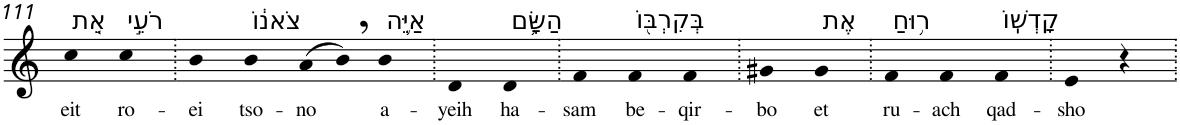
**kern	**text
*part1	*part1
*staff1	*staff1
*I"Piano	*
*I'Pno	*
!!LO:PB:g=z
*clefG2	*
*k[]	*
=111	=111
!LO:TX:a:t=אֵ֚ת	!
!	!LO:LY:b
4cc	eit
!LO:TX:a:t=רֹעֵ֣י	!
!	!LO:LY:b
4cc	ro-
=112.	=112.
!	!LO:LY:b
4b	-ei
!LO:TX:a:t=צֹאנ֔וֹ	!
!	!LO:LY:b
4b	tso-
!	!LO:LY:b
(8a	-no
8b,)	.
!LO:TX:a:t=אַיֵּ֛ה	!
!	!LO:LY:b
4b	a-
=113.	=113.
!	!LO:LY:b
4d	-yeih
!LO:TX:a:t=הַשָּׂ֥ם	!
!	!LO:LY:b
4d	ha-
=114.	=114.
!	!LO:LY:b
4f	-sam
!LO:TX:a:t=בְּקִרְבּ֖וֹ	!
!	!LO:LY:b
4f	be-
!	!LO:LY:b
4f	-qir-
=115.	=115.
!	!LO:LY:b
4g#X	-bo
!LO:TX:a:t=אֶת	!
!	!LO:LY:b
4g#	et
=116.	=116.
!LO:TX:a:t=ר֥וּחַ	!
!	!LO:LY:b
4f	ru-
!	!LO:LY:b
4f	-ach
!LO:TX:a:t=קָדְשֽׁוֹ	!
!	!LO:LY:b
4f	qad-
=117.	=117.
!	!LO:LY:b
4e	-sho
4r	.
=.	=.
*-	*-
